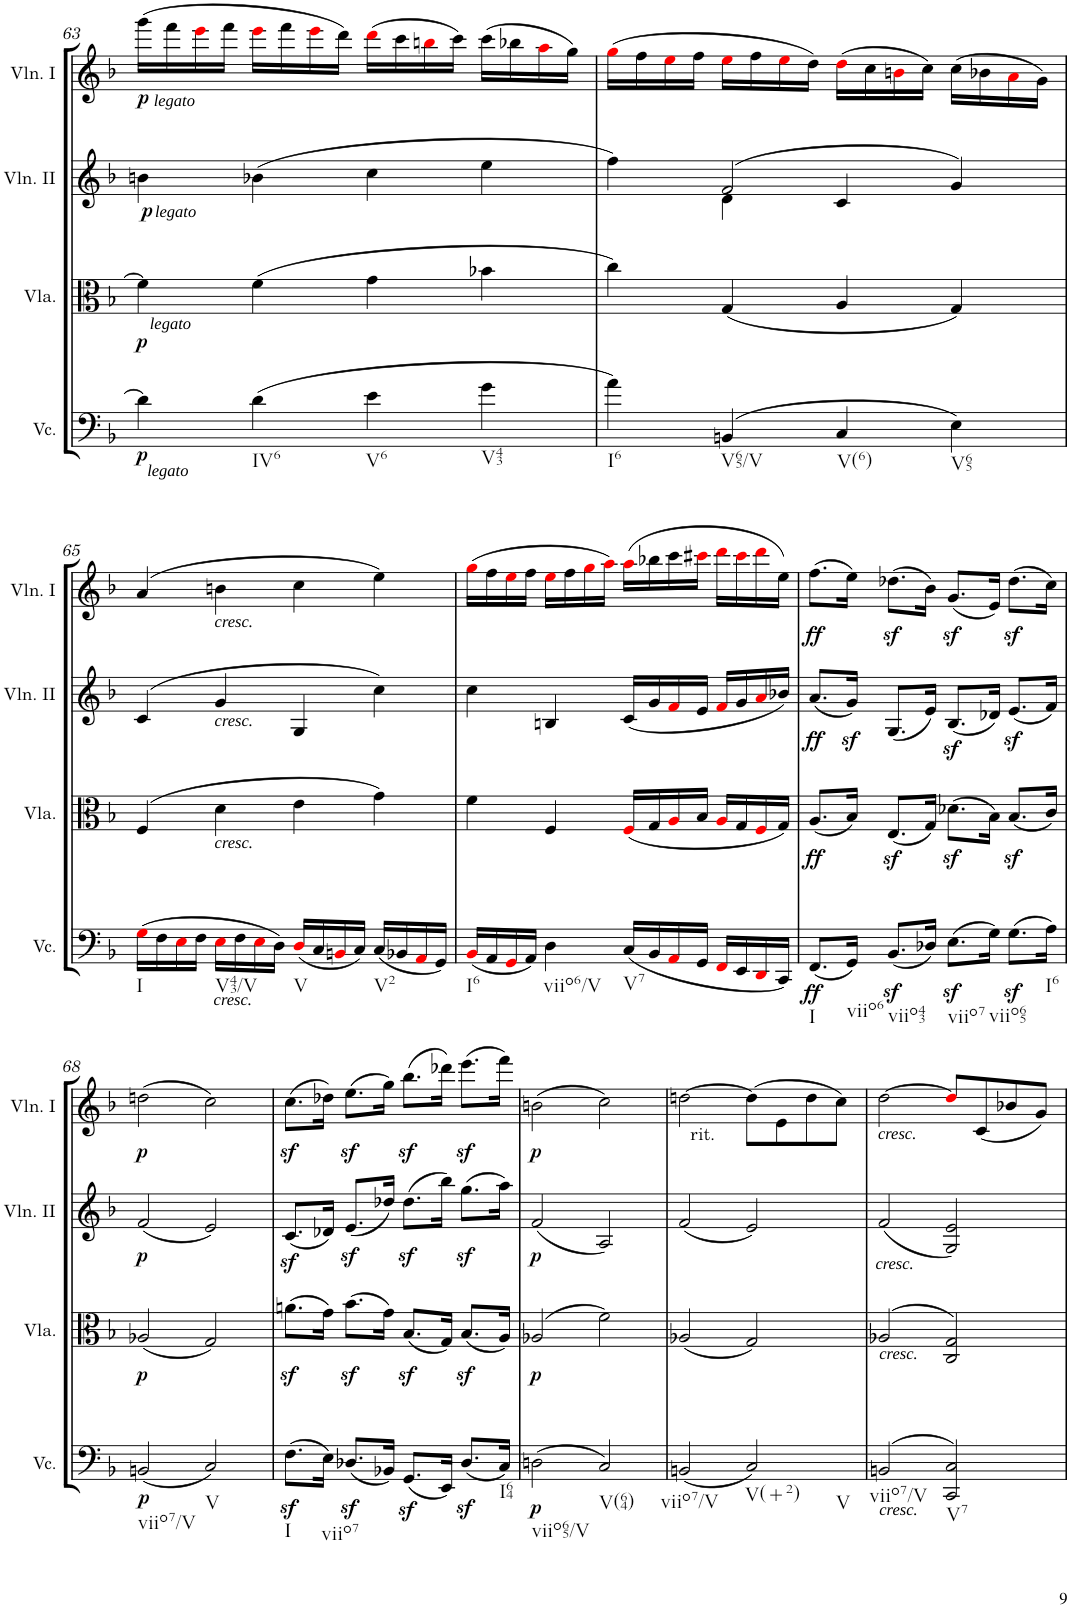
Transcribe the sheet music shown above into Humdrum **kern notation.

**kern	**dynam	**kern	**dynam	**kern	**dynam	**kern	**dynam
*part4	*part4	*part3	*part3	*part2	*part2	*part1	*part1
*staff4	*staff4	*staff3	*staff3	*staff2	*staff2	*staff1	*staff1
*I"Violoncello	*	*I"Viola	*	*I"Violin II	*	*I"Violin I	*
*I'Vc.	*	*I'Vla.	*	*I'Vln. II	*	*I'Vln. I	*
!!LO:PB:g=z
*clefC4	*	*clefC3	*	*clefG2	*	*clefG2	*
*k[b-]	*	*k[b-]	*	*k[b-]	*	*k[b-]	*
*M4/4	*	*M4/4	*	*M4/4	*	*M4/4	*
*met(c)	*	*met(c)	*	*met(c)	*	*met(c)	*
=63	=63	=63	=63	=63	=63	=63	=63
!	!	!	!	!LO:TX:b:i:t=legato	!	!	!
!	!	!LO:TX:b:i:t=legato	!	!	!	!	!
!LO:TX:b:i:t=legato	!	!	!	!	!	!	!
!	!LO:DY:b	!	!LO:DY:b	!	!LO:DY:b	!	!LO:DY:b
4d\]	p	4f\]	p	4bn\	p	(16ggg\LL	p
!	!	!	!	!	!	!LO:TX:b:i:t=legato	!
.	.	.	.	.	.	16fff\	.
.	.	.	.	.	.	16eeei\	.
.	.	.	.	.	.	16fff\JJ	.
!LO:TX:b:t=IV6	!	!	!	!	!	!	!
(4d\	.	(4f\	.	(4b-X\	.	16eeei\LL	.
.	.	.	.	.	.	16fff\	.
.	.	.	.	.	.	16eeei\	.
.	.	.	.	.	.	16ddd\JJ)	.
!LO:TX:b:t=V6	!	!	!	!	!	!	!
4e\	.	4g\	.	4cc\	.	(16dddi\LL	.
.	.	.	.	.	.	16ccc\	.
.	.	.	.	.	.	16bbni\	.
.	.	.	.	.	.	16ccc\JJ)	.
!LO:TX:b:t=V43	!	!	!	!	!	!	!
4g\	.	4b-X\	.	4ee\	.	(16ccc\LL	.
.	.	.	.	.	.	16bb-X\	.
.	.	.	.	.	.	16aai\	.
.	.	.	.	.	.	16gg\JJ)	.
=64	=64	=64	=64	=64	=64	=64	=64
*	*	*	*	*^	*	*	*
!LO:TX:b:t=I6	!	!	!	!	!	!	!	!
4a\)	.	4cc\)	.	4ff\)	4ryy	.	(16ggi\LL	.
.	.	.	.	.	.	.	16ff\	.
.	.	.	.	.	.	.	16eei\	.
.	.	.	.	.	.	.	16ff\JJ	.
!LO:TX:b:t=V65/V	!	!	!	!	!	!	!	!
(4BBn/	.	(4G/	.	(2f/	4d\	.	16eei\LL	.
.	.	.	.	.	.	.	16ff\	.
.	.	.	.	.	.	.	16eei\	.
.	.	.	.	.	.	.	16dd\JJ)	.
!LO:TX:b:t=V(6)	!	!	!	!	!	!	!	!
4C/	.	4A/	.	.	4c/	.	(16ddi\LL	.
.	.	.	.	.	.	.	16cc\	.
.	.	.	.	.	.	.	16bni\	.
.	.	.	.	.	.	.	16cc\JJ)	.
!LO:TX:b:t=V65	!	!	!	!	!	!	!	!
4E\)	.	4G/)	.	4g/)	4ryy	.	(16cc\LL	.
.	.	.	.	.	.	.	16b-X\	.
.	.	.	.	.	.	.	16ai\	.
.	.	.	.	.	.	.	16g\JJ)	.
*	*	*	*	*v	*v	*	*	*
!!LO:LB:g=z
=65	=65	=65	=65	=65	=65	=65	=65
!LO:TX:b:t=I	!	!	!	!	!	!	!
(16Gi\LL	.	(4F/	.	(4c/	.	(4a/	.
16F\	.	.	.	.	.	.	.
16Ei\	.	.	.	.	.	.	.
16F\JJ	.	.	.	.	.	.	.
!	!	!	!	!	!	!LO:TX:b:i:t=cresc.	!
!	!	!	!	!LO:TX:b:i:t=cresc.	!	!	!
!	!	!LO:TX:b:i:t=cresc.	!	!	!	!	!
!LO:TX:b:i:t=cresc.	!	!	!	!	!	!	!
!LO:TX:b:t=V43/V	!	!	!	!	!	!	!
16Ei\LL	.	4d\	.	4g/	.	4bn\	.
16F\	.	.	.	.	.	.	.
16Ei\	.	.	.	.	.	.	.
16D\JJ)	.	.	.	.	.	.	.
!LO:TX:b:t=V	!	!	!	!	!	!	!
(16Di/LL	.	4e\	.	4G/	.	4cc\	.
16C/	.	.	.	.	.	.	.
16BBni/	.	.	.	.	.	.	.
16C/JJ)	.	.	.	.	.	.	.
!LO:TX:b:t=V2	!	!	!	!	!	!	!
(16C/LL	.	4g\)	.	4cc\)	.	4ee\)	.
16BB-X/	.	.	.	.	.	.	.
16AAi/	.	.	.	.	.	.	.
16GG/JJ)	.	.	.	.	.	.	.
=66	=66	=66	=66	=66	=66	=66	=66
!LO:TX:b:t=I6	!	!	!	!	!	!	!
(16BB-i/LL	.	4f\	.	4cc\	.	(16ggi\LL	.
16AA/	.	.	.	.	.	16ff\	.
16GGi/	.	.	.	.	.	16eei\	.
16AA/JJ)	.	.	.	.	.	16ff\JJ	.
!LO:TX:b:t=viio6/V	!	!	!	!	!	!	!
4D\	.	4F/	.	4Bn/	.	16eei\LL	.
.	.	.	.	.	.	16ff\	.
.	.	.	.	.	.	16ggi\	.
.	.	.	.	.	.	16aai\JJ)	.
!LO:TX:b:t=V7	!	!	!	!	!	!	!
(16C/LL	.	(16Fi/LL	.	(16c/LL	.	(16aai\LL	.
16BB-/	.	16G/	.	16g/	.	16bb-X\	.
16AAi/	.	16Ai/	.	16fi/	.	16ccc\	.
16GG/JJ	.	16B-/JJ	.	16e/JJ	.	16ccc#Xi\JJ	.
16FFi/LL	.	16Ai/LL	.	16fi/LL	.	16dddi\LL	.
16EE/	.	16G/	.	16g/	.	16ccc#i\	.
16DDi/	.	16Fi/	.	16ai/	.	16dddi\	.
16CC/JJ)	.	16G/JJ)	.	16b-X/JJ)	.	16ee\JJ)	.
=67	=67	=67	=67	=67	=67	=67	=67
!LO:TX:b:t=I	!	!	!	!	!	!	!
!	!LO:DY:b	!	!LO:DY:b	!	!LO:DY:b	!	!LO:DY:b
(8.FF/L	ff	(8.A/L	ff	(8.a/L	ff	(8.ff\L	ff
!LO:TX:b:t=viio6	!	!	!	!	!	!	!
16GG/Jk)	.	16B-/Jk)	.	16gz</Jk)	.	16ee\Jk)	.
!LO:TX:b:t=viio43	!	!	!	!	!	!	!
(8.BB-z</L	.	(8.Ez</L	.	(8.G/L	.	(8.dd-Xz<\L	.
16D-X/Jk)	.	16G/Jk)	.	16e/Jk)	.	16b-\Jk)	.
!LO:TX:b:t=viio7	!	!	!	!	!	!	!
(8.Ez<\L	.	(8.d-Xz<\L	.	(8.B-z</L	.	(8.gz</L	.
!LO:TX:b:t=viio65	!	!	!	!	!	!	!
16G\Jk)	.	16B-\Jk)	.	16d-X/Jk)	.	16e/Jk)	.
(8.Gz<\L	.	(8.B-z</L	.	(8.ez</L	.	(8.dd-z<\L	.
!LO:TX:b:t=I6	!	!	!	!	!	!	!
16A\Jk)	.	16c/Jk)	.	16f/Jk)	.	16cc\Jk)	.
!!LO:LB:g=z
=68	=68	=68	=68	=68	=68	=68	=68
!LO:TX:b:t=viio7/V	!	!	!	!	!	!	!
!	!LO:DY:b	!	!LO:DY:b	!	!LO:DY:b	!	!LO:DY:b
(2BBn/	p	(2A-X/	p	(2f/	p	(2ddn\	p
!LO:TX:b:t=V	!	!	!	!	!	!	!
2C/)	.	2G/)	.	2e/)	.	2cc\)	.
=69	=69	=69	=69	=69	=69	=69	=69
!LO:TX:b:t=I	!	!	!	!	!	!	!
(8.Fz<\L	.	(8.anz<\L	.	(8.cz</L	.	(8.ccz<\L	.
!LO:TX:b:t=viio7	!	!	!	!	!	!	!
16E\Jk)	.	16g\Jk)	.	16d-X/Jk)	.	16dd-X\Jk)	.
(8.D-Xz</L	.	(8.b-z<\L	.	(8.ez</L	.	(8.eez<\L	.
16BB-X/Jk)	.	16g\Jk)	.	16dd-X/Jk)	.	16gg\Jk)	.
(8.GGz</L	.	(8.B-z</L	.	(8.dd-z<\L	.	(8.bb-z<\L	.
16EE/Jk)	.	16G/Jk)	.	16bb-\Jk)	.	16ddd-X\Jk)	.
(8.D-z</L	.	(8.B-z</L	.	(8.ggz<\L	.	(8.eeez<\L	.
!LO:TX:b:t=I64	!	!	!	!	!	!	!
16C/Jk)	.	16A/Jk)	.	16aa\Jk)	.	16fff\Jk)	.
=70	=70	=70	=70	=70	=70	=70	=70
!LO:TX:b:t=viio65/V	!	!	!	!	!	!	!
!	!LO:DY:b	!	!LO:DY:b	!	!LO:DY:b	!	!LO:DY:b
(2Dn\	p	(2A-X/	p	(2f/	p	(2bn\	p
!LO:TX:b:t=V(64)	!	!	!	!	!	!	!
2C/)	.	2f\)	.	2A/)	.	2cc\)	.
=71	=71	=71	=71	=71	=71	=71	=71
!	!	!	!	!	!	!LO:TX:b:t=rit.	!
!LO:TX:b:t=viio7/V	!	!	!	!	!	!	!
(2BBn/	.	(2A-X/	.	(2f/	.	[2ddn\	.
!LO:TX:b:t=V(+2)	!	!	!	!	!	!	!
!LO:TX:b:t=V	!	!	!	!	!	!	!
2C/)	.	2G/)	.	2e/)	.	(8dd\L]	.
.	.	.	.	.	.	8e\	.
.	.	.	.	.	.	8dd\	.
.	.	.	.	.	.	8cc\J)	.
=72	=72	=72	=72	=72	=72	=72	=72
!	!	!	!	!	!	!LO:TX:b:i:t=cresc.	!
!	!	!LO:TX:b:i:t=cresc.	!	!	!	!	!
!	!	!LO:TX:a:i:t=cresc.	!	!	!	!	!
!LO:TX:b:i:t=cresc.	!	!	!	!	!	!	!
!LO:TX:b:t=viio7/V	!	!	!	!	!	!	!
(>2BBn/	.	(>2A-X/	.	(2f/	.	[2dd\	.
!LO:TX:b:t=V7	!	!	!	!	!	!	!
2CC/ 2C/)	.	2C/ 2G/)	.	2G/ 2e/)	.	8ddi/L]	.
.	.	.	.	.	.	(8c/	.
.	.	.	.	.	.	8b-X/	.
.	.	.	.	.	.	8g/J)	.
=	=	=	=	=	=	=	=
*-	*-	*-	*-	*-	*-	*-	*-
